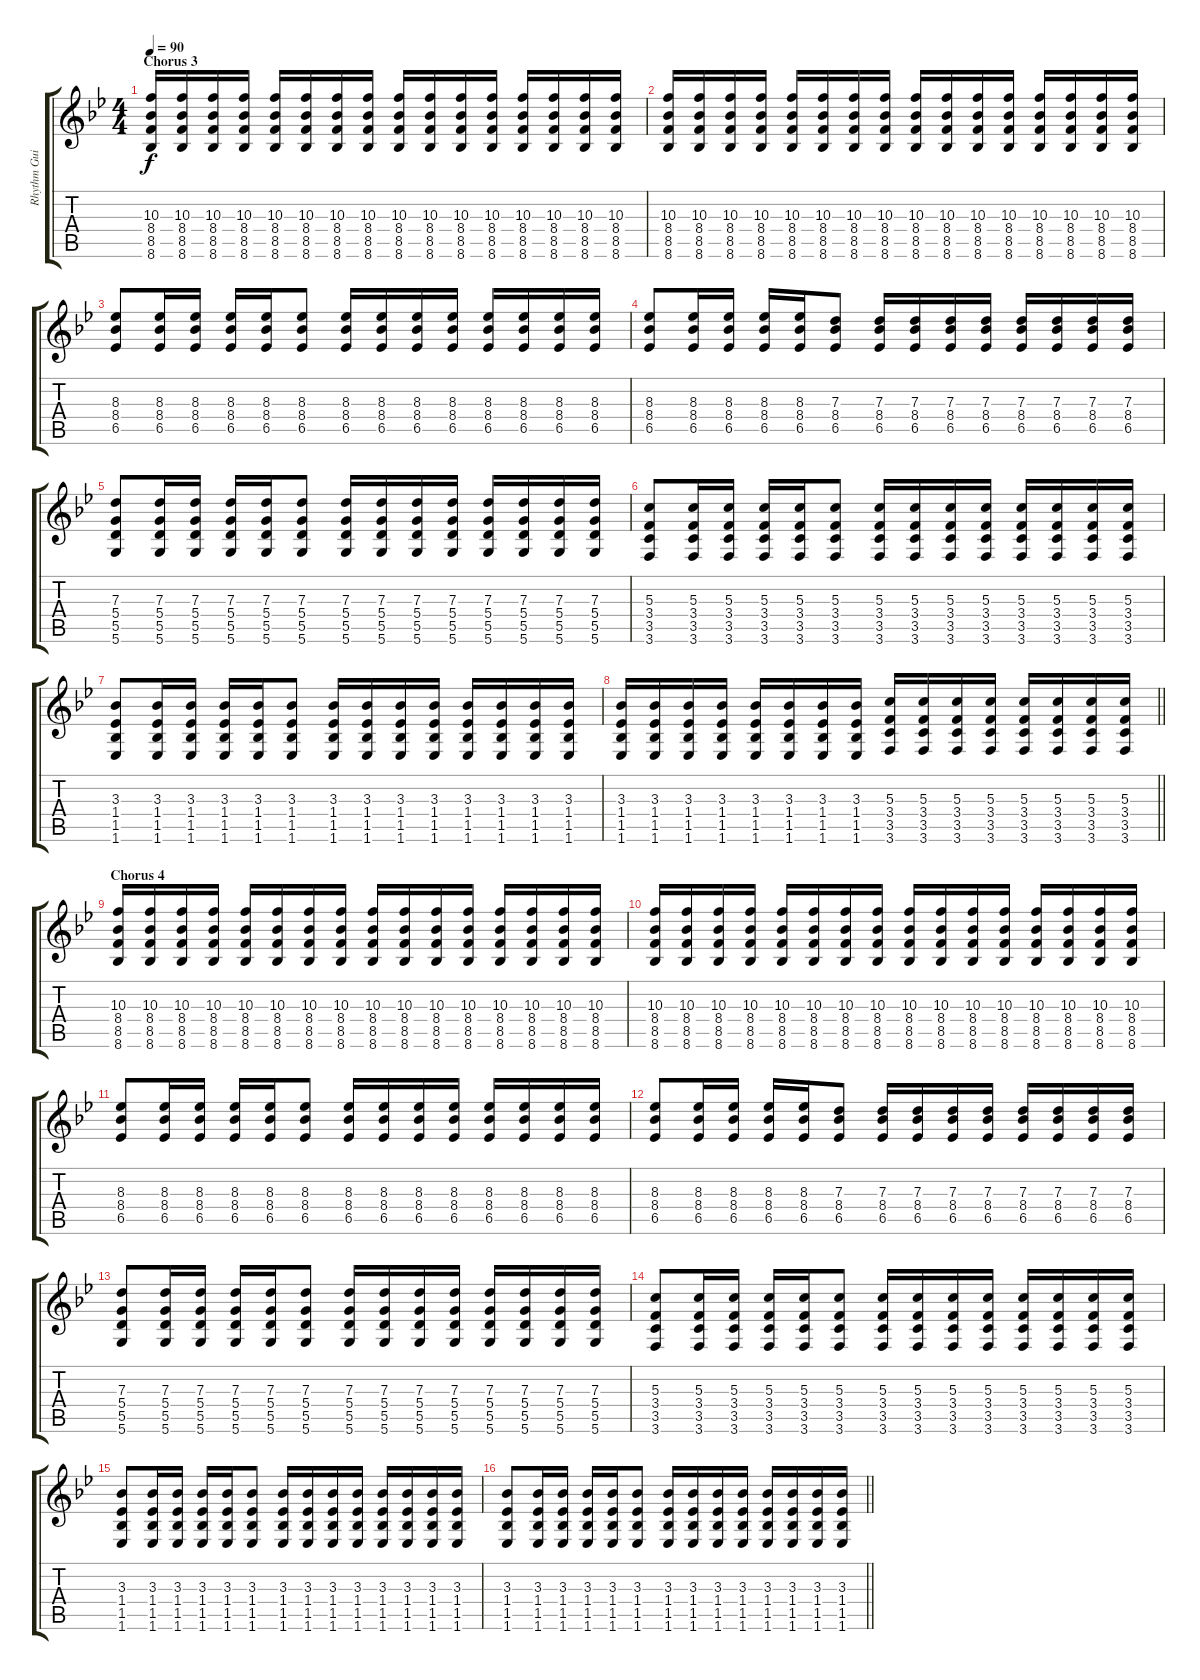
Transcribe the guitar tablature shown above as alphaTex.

\track ("Rhythm Guitar" "Rhythm Gui") {instrument acousticguitarsteel}
\staff {score tabs}
\tuning (E4 B3 G3 D3 A2 D2) {hide}
\ts (4 4)
\section ("" "Chorus 3")
\tempo 90
\clef g2
\ks bb
(10.3 8.4 8.5 8.6).16{dy f} (10.3 8.4 8.5 8.6).16 (10.3 8.4 8.5 8.6).16 (10.3 8.4 8.5 8.6).16 (10.3 8.4 8.5 8.6).16 (10.3 8.4 8.5 8.6).16 (10.3 8.4 8.5 8.6).16 (10.3 8.4 8.5 8.6).16 (10.3 8.4 8.5 8.6).16 (10.3 8.4 8.5 8.6).16 (10.3 8.4 8.5 8.6).16 (10.3 8.4 8.5 8.6).16 (10.3 8.4 8.5 8.6).16 (10.3 8.4 8.5 8.6).16 (10.3 8.4 8.5 8.6).16 (10.3 8.4 8.5 8.6).16 |
(10.3 8.4 8.5 8.6).16 (10.3 8.4 8.5 8.6).16 (10.3 8.4 8.5 8.6).16 (10.3 8.4 8.5 8.6).16 (10.3 8.4 8.5 8.6).16 (10.3 8.4 8.5 8.6).16 (10.3 8.4 8.5 8.6).16 (10.3 8.4 8.5 8.6).16 (10.3 8.4 8.5 8.6).16 (10.3 8.4 8.5 8.6).16 (10.3 8.4 8.5 8.6).16 (10.3 8.4 8.5 8.6).16 (10.3 8.4 8.5 8.6).16 (10.3 8.4 8.5 8.6).16 (10.3 8.4 8.5 8.6).16 (10.3 8.4 8.5 8.6).16 |
(8.3 8.4 6.5).8 (8.3 8.4 6.5).16 (8.3 8.4 6.5).16 (8.3 8.4 6.5).16 (8.3 8.4 6.5).16 (8.3 8.4 6.5).8 (8.3 8.4 6.5).16 (8.3 8.4 6.5).16 (8.3 8.4 6.5).16 (8.3 8.4 6.5).16 (8.3 8.4 6.5).16 (8.3 8.4 6.5).16 (8.3 8.4 6.5).16 (8.3 8.4 6.5).16 |
(8.3 8.4 6.5).8 (8.3 8.4 6.5).16 (8.3 8.4 6.5).16 (8.3 8.4 6.5).16 (8.3 8.4 6.5).16 (7.3 8.4 6.5).8 (7.3 8.4 6.5).16 (7.3 8.4 6.5).16 (7.3 8.4 6.5).16 (7.3 8.4 6.5).16 (7.3 8.4 6.5).16 (7.3 8.4 6.5).16 (7.3 8.4 6.5).16 (7.3 8.4 6.5).16 |
(7.3 5.4 5.5 5.6).8 (7.3 5.4 5.5 5.6).16 (7.3 5.4 5.5 5.6).16 (7.3 5.4 5.5 5.6).16 (7.3 5.4 5.5 5.6).16 (7.3 5.4 5.5 5.6).8 (7.3 5.4 5.5 5.6).16 (7.3 5.4 5.5 5.6).16 (7.3 5.4 5.5 5.6).16 (7.3 5.4 5.5 5.6).16 (7.3 5.4 5.5 5.6).16 (7.3 5.4 5.5 5.6).16 (7.3 5.4 5.5 5.6).16 (7.3 5.4 5.5 5.6).16 |
(5.3 3.4 3.5 3.6).8 (5.3 3.4 3.5 3.6).16 (5.3 3.4 3.5 3.6).16 (5.3 3.4 3.5 3.6).16 (5.3 3.4 3.5 3.6).16 (5.3 3.4 3.5 3.6).8 (5.3 3.4 3.5 3.6).16 (5.3 3.4 3.5 3.6).16 (5.3 3.4 3.5 3.6).16 (5.3 3.4 3.5 3.6).16 (5.3 3.4 3.5 3.6).16 (5.3 3.4 3.5 3.6).16 (5.3 3.4 3.5 3.6).16 (5.3 3.4 3.5 3.6).16 |
(3.3 1.4 1.5 1.6).8 (3.3 1.4 1.5 1.6).16 (3.3 1.4 1.5 1.6).16 (3.3 1.4 1.5 1.6).16 (3.3 1.4 1.5 1.6).16 (3.3 1.4 1.5 1.6).8 (3.3 1.4 1.5 1.6).16 (3.3 1.4 1.5 1.6).16 (3.3 1.4 1.5 1.6).16 (3.3 1.4 1.5 1.6).16 (3.3 1.4 1.5 1.6).16 (3.3 1.4 1.5 1.6).16 (3.3 1.4 1.5 1.6).16 (3.3 1.4 1.5 1.6).16 |
\barLineRight lightlight
(3.3 1.4 1.5 1.6).16 (3.3 1.4 1.5 1.6).16 (3.3 1.4 1.5 1.6).16 (3.3 1.4 1.5 1.6).16 (3.3 1.4 1.5 1.6).16 (3.3 1.4 1.5 1.6).16 (3.3 1.4 1.5 1.6).16 (3.3 1.4 1.5 1.6).16 (5.3 3.4 3.5 3.6).16 (5.3 3.4 3.5 3.6).16 (5.3 3.4 3.5 3.6).16 (5.3 3.4 3.5 3.6).16 (5.3 3.4 3.5 3.6).16 (5.3 3.4 3.5 3.6).16 (5.3 3.4 3.5 3.6).16 (5.3 3.4 3.5 3.6).16 |
\section ("" "Chorus 4")
(10.3 8.4 8.5 8.6).16 (10.3 8.4 8.5 8.6).16 (10.3 8.4 8.5 8.6).16 (10.3 8.4 8.5 8.6).16 (10.3 8.4 8.5 8.6).16 (10.3 8.4 8.5 8.6).16 (10.3 8.4 8.5 8.6).16 (10.3 8.4 8.5 8.6).16 (10.3 8.4 8.5 8.6).16 (10.3 8.4 8.5 8.6).16 (10.3 8.4 8.5 8.6).16 (10.3 8.4 8.5 8.6).16 (10.3 8.4 8.5 8.6).16 (10.3 8.4 8.5 8.6).16 (10.3 8.4 8.5 8.6).16 (10.3 8.4 8.5 8.6).16 |
(10.3 8.4 8.5 8.6).16 (10.3 8.4 8.5 8.6).16 (10.3 8.4 8.5 8.6).16 (10.3 8.4 8.5 8.6).16 (10.3 8.4 8.5 8.6).16 (10.3 8.4 8.5 8.6).16 (10.3 8.4 8.5 8.6).16 (10.3 8.4 8.5 8.6).16 (10.3 8.4 8.5 8.6).16 (10.3 8.4 8.5 8.6).16 (10.3 8.4 8.5 8.6).16 (10.3 8.4 8.5 8.6).16 (10.3 8.4 8.5 8.6).16 (10.3 8.4 8.5 8.6).16 (10.3 8.4 8.5 8.6).16 (10.3 8.4 8.5 8.6).16 |
(8.3 8.4 6.5).8 (8.3 8.4 6.5).16 (8.3 8.4 6.5).16 (8.3 8.4 6.5).16 (8.3 8.4 6.5).16 (8.3 8.4 6.5).8 (8.3 8.4 6.5).16 (8.3 8.4 6.5).16 (8.3 8.4 6.5).16 (8.3 8.4 6.5).16 (8.3 8.4 6.5).16 (8.3 8.4 6.5).16 (8.3 8.4 6.5).16 (8.3 8.4 6.5).16 |
(8.3 8.4 6.5).8 (8.3 8.4 6.5).16 (8.3 8.4 6.5).16 (8.3 8.4 6.5).16 (8.3 8.4 6.5).16 (7.3 8.4 6.5).8 (7.3 8.4 6.5).16 (7.3 8.4 6.5).16 (7.3 8.4 6.5).16 (7.3 8.4 6.5).16 (7.3 8.4 6.5).16 (7.3 8.4 6.5).16 (7.3 8.4 6.5).16 (7.3 8.4 6.5).16 |
(7.3 5.4 5.5 5.6).8 (7.3 5.4 5.5 5.6).16 (7.3 5.4 5.5 5.6).16 (7.3 5.4 5.5 5.6).16 (7.3 5.4 5.5 5.6).16 (7.3 5.4 5.5 5.6).8 (7.3 5.4 5.5 5.6).16 (7.3 5.4 5.5 5.6).16 (7.3 5.4 5.5 5.6).16 (7.3 5.4 5.5 5.6).16 (7.3 5.4 5.5 5.6).16 (7.3 5.4 5.5 5.6).16 (7.3 5.4 5.5 5.6).16 (7.3 5.4 5.5 5.6).16 |
(5.3 3.4 3.5 3.6).8 (5.3 3.4 3.5 3.6).16 (5.3 3.4 3.5 3.6).16 (5.3 3.4 3.5 3.6).16 (5.3 3.4 3.5 3.6).16 (5.3 3.4 3.5 3.6).8 (5.3 3.4 3.5 3.6).16 (5.3 3.4 3.5 3.6).16 (5.3 3.4 3.5 3.6).16 (5.3 3.4 3.5 3.6).16 (5.3 3.4 3.5 3.6).16 (5.3 3.4 3.5 3.6).16 (5.3 3.4 3.5 3.6).16 (5.3 3.4 3.5 3.6).16 |
(3.3 1.4 1.5 1.6).8 (3.3 1.4 1.5 1.6).16 (3.3 1.4 1.5 1.6).16 (3.3 1.4 1.5 1.6).16 (3.3 1.4 1.5 1.6).16 (3.3 1.4 1.5 1.6).8 (3.3 1.4 1.5 1.6).16 (3.3 1.4 1.5 1.6).16 (3.3 1.4 1.5 1.6).16 (3.3 1.4 1.5 1.6).16 (3.3 1.4 1.5 1.6).16 (3.3 1.4 1.5 1.6).16 (3.3 1.4 1.5 1.6).16 (3.3 1.4 1.5 1.6).16 |
\barLineRight lightlight
(3.3 1.4 1.5 1.6).8 (3.3 1.4 1.5 1.6).16 (3.3 1.4 1.5 1.6).16 (3.3 1.4 1.5 1.6).16 (3.3 1.4 1.5 1.6).16 (3.3 1.4 1.5 1.6).8 (3.3 1.4 1.5 1.6).16 (3.3 1.4 1.5 1.6).16 (3.3 1.4 1.5 1.6).16 (3.3 1.4 1.5 1.6).16 (3.3 1.4 1.5 1.6).16 (3.3 1.4 1.5 1.6).16 (3.3 1.4 1.5 1.6).16 (3.3 1.4 1.5 1.6).16
